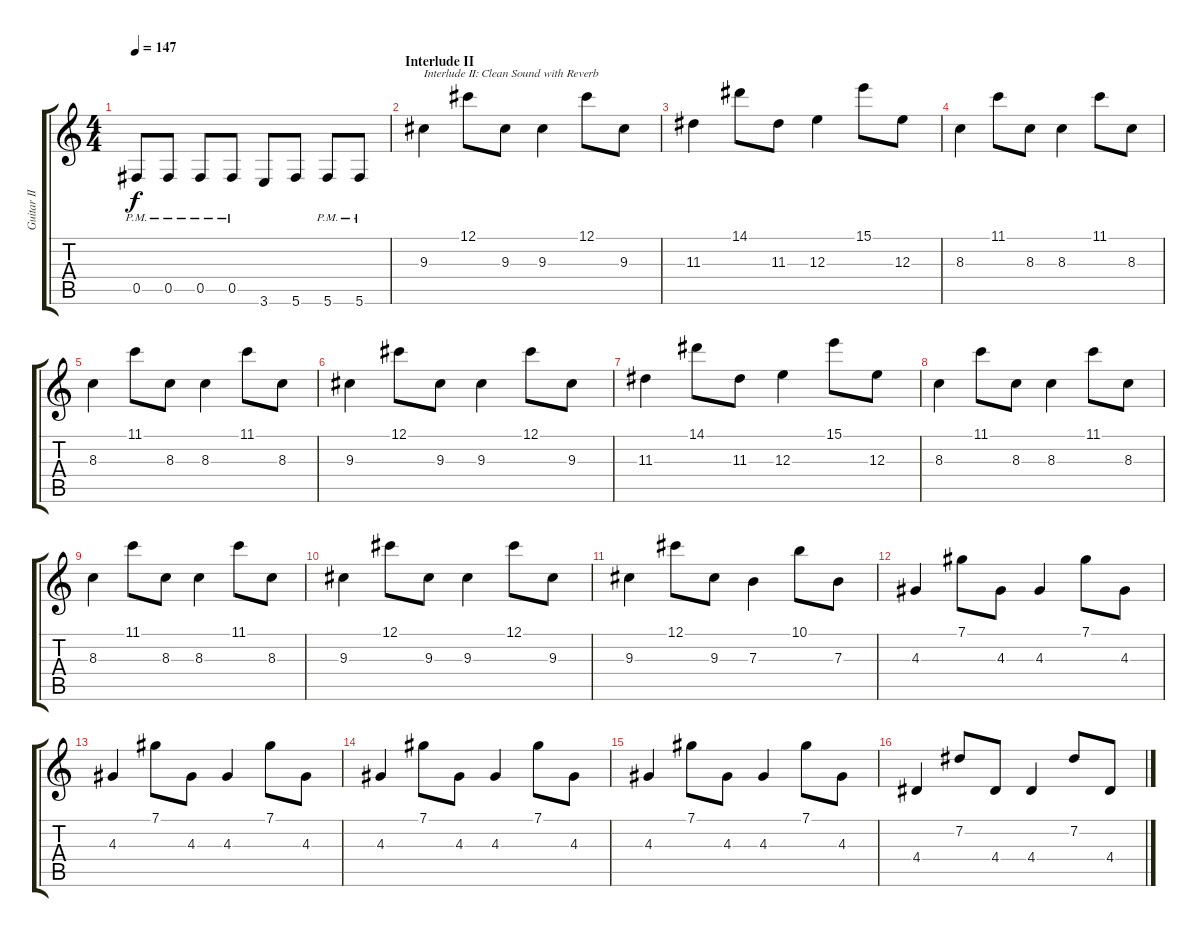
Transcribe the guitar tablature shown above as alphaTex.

\track ("Guitar II [Roy Kronheim]" "Guitar II ") {instrument distortionguitar}
\staff {score tabs}
\tuning (Db4 Ab3 E3 B2 Gb2 Db2) {hide}
\ts (4 4)
\tempo 147
\clef g2
\ks c
0.5{pm}.8{dy f} 0.5{pm}.8 0.5{pm}.8 0.5{pm}.8 3.6.8 5.6.8 5.6{pm}.8 5.6{pm}.8 |
\section ("" "Interlude II")
9.3.4{txt "Interlude II: Clean Sound with Reverb" instrument electricguitarjazz} 12.1.8 9.3.8 9.3.4 12.1.8 9.3.8 |
11.3.4 14.1.8 11.3.8 12.3.4 15.1.8 12.3.8 |
8.3.4 11.1.8 8.3.8 8.3.4 11.1.8 8.3.8 |
8.3.4 11.1.8 8.3.8 8.3.4 11.1.8 8.3.8 |
9.3.4 12.1.8 9.3.8 9.3.4 12.1.8 9.3.8 |
11.3.4 14.1.8 11.3.8 12.3.4 15.1.8 12.3.8 |
8.3.4 11.1.8 8.3.8 8.3.4 11.1.8 8.3.8 |
8.3.4 11.1.8 8.3.8 8.3.4 11.1.8 8.3.8 |
9.3.4 12.1.8 9.3.8 9.3.4 12.1.8 9.3.8 |
9.3.4 12.1.8 9.3.8 7.3.4 10.1.8 7.3.8 |
4.3.4 7.1.8 4.3.8 4.3.4 7.1.8 4.3.8 |
4.3.4 7.1.8 4.3.8 4.3.4 7.1.8 4.3.8 |
4.3.4 7.1.8 4.3.8 4.3.4 7.1.8 4.3.8 |
4.3.4 7.1.8 4.3.8 4.3.4 7.1.8 4.3.8 |
4.4.4 7.2.8 4.4.8 4.4.4 7.2.8 4.4.8
